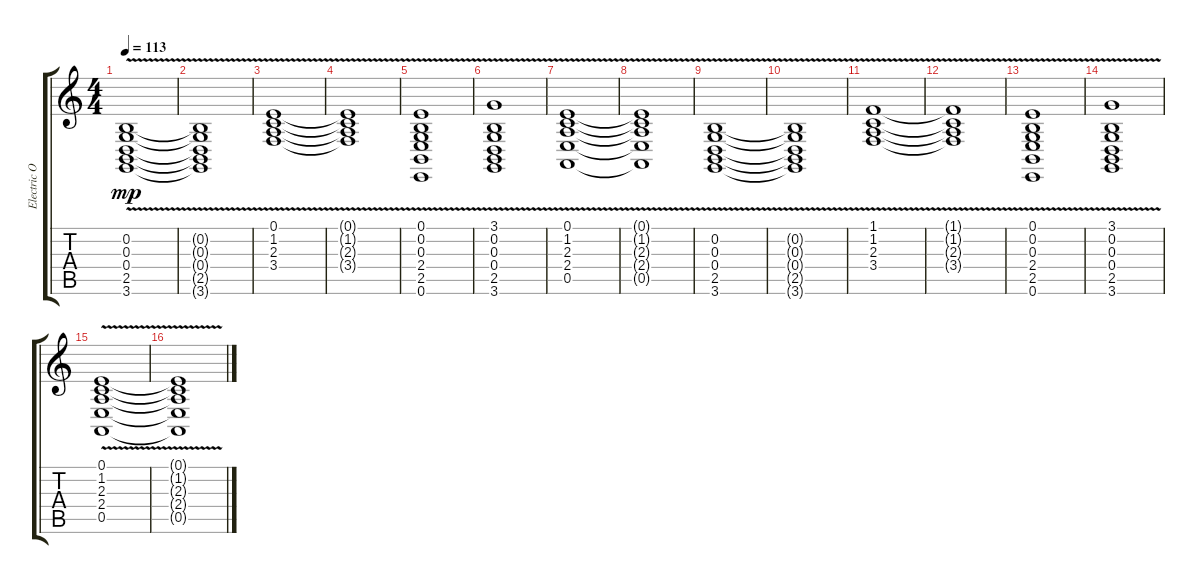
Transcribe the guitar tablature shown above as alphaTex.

\track ("Electric Organ" "Electric O") {instrument electricpiano1}
\staff {score tabs}
\tuning (E4 B3 G3 D3 A2 E2) {hide}
\ts (4 4)
\tempo 113
\clef g2
\ks c
(0.2{v} 0.3{v} 0.4{v} 2.5{v} 3.6{v}).1{dy mp} |
(0.2{v t} 0.3{v t} 0.4{v t} 2.5{v t} 3.6{v t}).1 |
(0.1{v} 1.2{v} 2.3{v} 3.4{v}).1 |
(0.1{v t} 1.2{v t} 2.3{v t} 3.4{v t}).1 |
(0.1{v} 0.2{v} 0.3{v} 2.4{v} 2.5{v} 0.6{v}).1 |
(3.1{v} 0.2{v} 0.3{v} 0.4{v} 2.5{v} 3.6{v}).1 |
(0.1{v} 1.2{v} 2.3{v} 2.4{v} 0.5{v}).1 |
(0.1{v t} 1.2{v t} 2.3{v t} 2.4{v t} 0.5{v t}).1 |
(0.2{v} 0.3{v} 0.4{v} 2.5{v} 3.6{v}).1 |
(0.2{v t} 0.3{v t} 0.4{v t} 2.5{v t} 3.6{v t}).1 |
(1.1{v} 1.2{v} 2.3{v} 3.4{v}).1 |
(1.1{v t} 1.2{v t} 2.3{v t} 3.4{v t}).1 |
(0.1{v} 0.2{v} 0.3{v} 2.4{v} 2.5{v} 0.6{v}).1 |
(3.1{v} 0.2{v} 0.3{v} 0.4{v} 2.5{v} 3.6{v}).1 |
(0.1{v} 1.2{v} 2.3{v} 2.4{v} 0.5{v}).1 |
(0.1{v t} 1.2{v t} 2.3{v t} 2.4{v t} 0.5{v t}).1
